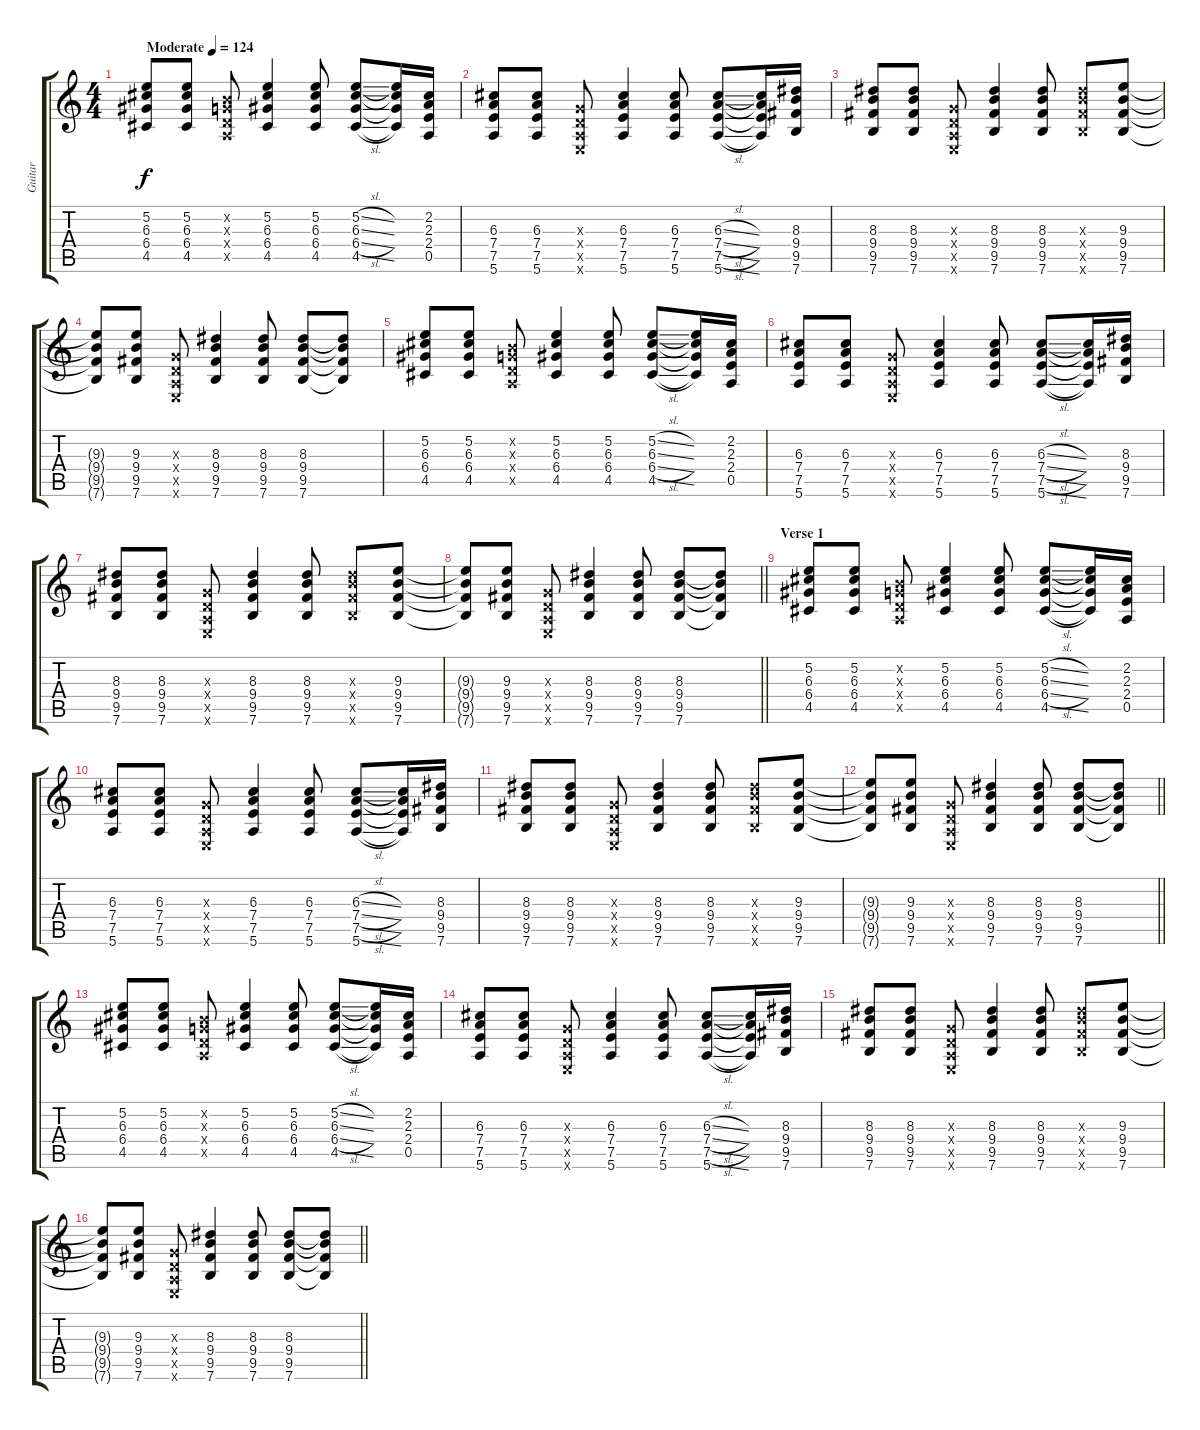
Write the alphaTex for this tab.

\track ("Guitar" "Guitar") {instrument electricguitarclean}
\staff {score tabs}
\tuning (E4 B3 G3 D3 A2 E2) {hide}
\ts (4 4)
\tempo (124 "Moderate")
\clef g2
\ks c
(5.2 6.3 6.4 4.5).8{dy f instrument electricguitarclean} (5.2 6.3 6.4 4.5).8 (0.2{x} 0.3{x} 0.4{x} 0.5{x}).8 (5.2 6.3 6.4 4.5).4 (5.2 6.3 6.4 4.5).8 (5.2{sl} 6.3{sl} 6.4{sl} 4.5{sl}).8 (5.2{t} 6.3{t} 6.4{t} 4.5{t}).16 (2.2 2.3 2.4 0.5).16 |
(6.3 7.4 7.5 5.6).8 (6.3 7.4 7.5 5.6).8 (0.3{x} 0.4{x} 0.5{x} 0.6{x}).8 (6.3 7.4 7.5 5.6).4 (6.3 7.4 7.5 5.6).8 (6.3{sl} 7.4{sl} 7.5{sl} 5.6{sl}).8 (6.3{t} 7.4{t} 7.5{t} 5.6{t}).16 (8.3 9.4 9.5 7.6).16 |
(8.3 9.4 9.5 7.6).8 (8.3 9.4 9.5 7.6).8 (0.3{x} 0.4{x} 0.5{x} 0.6{x}).8 (8.3 9.4 9.5 7.6).4 (8.3 9.4 9.5 7.6).8 (8.3{x} 9.4{x} 9.5{x} 7.6{x}).8 (9.3 9.4 9.5 7.6).8 |
(9.3{t} 9.4{t} 9.5{t} 7.6{t}).8 (9.3 9.4 9.5 7.6).8 (0.3{x} 0.4{x} 0.5{x} 0.6{x}).8 (8.3 9.4 9.5 7.6).4 (8.3 9.4 9.5 7.6).8 (8.3 9.4 9.5 7.6).8 (8.3{t} 9.4{t} 9.5{t} 7.6{t}).8 |
(5.2 6.3 6.4 4.5).8 (5.2 6.3 6.4 4.5).8 (0.2{x} 0.3{x} 0.4{x} 0.5{x}).8 (5.2 6.3 6.4 4.5).4 (5.2 6.3 6.4 4.5).8 (5.2{sl} 6.3{sl} 6.4{sl} 4.5{sl}).8 (5.2{t} 6.3{t} 6.4{t} 4.5{t}).16 (2.2 2.3 2.4 0.5).16 |
(6.3 7.4 7.5 5.6).8 (6.3 7.4 7.5 5.6).8 (0.3{x} 0.4{x} 0.5{x} 0.6{x}).8 (6.3 7.4 7.5 5.6).4 (6.3 7.4 7.5 5.6).8 (6.3{sl} 7.4{sl} 7.5{sl} 5.6{sl}).8 (6.3{t} 7.4{t} 7.5{t} 5.6{t}).16 (8.3 9.4 9.5 7.6).16 |
(8.3 9.4 9.5 7.6).8 (8.3 9.4 9.5 7.6).8 (0.3{x} 0.4{x} 0.5{x} 0.6{x}).8 (8.3 9.4 9.5 7.6).4 (8.3 9.4 9.5 7.6).8 (8.3{x} 9.4{x} 9.5{x} 7.6{x}).8 (9.3 9.4 9.5 7.6).8 |
\barLineRight lightlight
(9.3{t} 9.4{t} 9.5{t} 7.6{t}).8 (9.3 9.4 9.5 7.6).8 (0.3{x} 0.4{x} 0.5{x} 0.6{x}).8 (8.3 9.4 9.5 7.6).4 (8.3 9.4 9.5 7.6).8 (8.3 9.4 9.5 7.6).8 (8.3{t} 9.4{t} 9.5{t} 7.6{t}).8 |
\section ("" "Verse 1")
(5.2 6.3 6.4 4.5).8 (5.2 6.3 6.4 4.5).8 (0.2{x} 0.3{x} 0.4{x} 0.5{x}).8 (5.2 6.3 6.4 4.5).4 (5.2 6.3 6.4 4.5).8 (5.2{sl} 6.3{sl} 6.4{sl} 4.5{sl}).8 (5.2{t} 6.3{t} 6.4{t} 4.5{t}).16 (2.2 2.3 2.4 0.5).16 |
(6.3 7.4 7.5 5.6).8 (6.3 7.4 7.5 5.6).8 (0.3{x} 0.4{x} 0.5{x} 0.6{x}).8 (6.3 7.4 7.5 5.6).4 (6.3 7.4 7.5 5.6).8 (6.3{sl} 7.4{sl} 7.5{sl} 5.6{sl}).8 (6.3{t} 7.4{t} 7.5{t} 5.6{t}).16 (8.3 9.4 9.5 7.6).16 |
(8.3 9.4 9.5 7.6).8 (8.3 9.4 9.5 7.6).8 (0.3{x} 0.4{x} 0.5{x} 0.6{x}).8 (8.3 9.4 9.5 7.6).4 (8.3 9.4 9.5 7.6).8 (8.3{x} 9.4{x} 9.5{x} 7.6{x}).8 (9.3 9.4 9.5 7.6).8 |
\barLineRight lightlight
(9.3{t} 9.4{t} 9.5{t} 7.6{t}).8 (9.3 9.4 9.5 7.6).8 (0.3{x} 0.4{x} 0.5{x} 0.6{x}).8 (8.3 9.4 9.5 7.6).4 (8.3 9.4 9.5 7.6).8 (8.3 9.4 9.5 7.6).8 (8.3{t} 9.4{t} 9.5{t} 7.6{t}).8 |
(5.2 6.3 6.4 4.5).8 (5.2 6.3 6.4 4.5).8 (0.2{x} 0.3{x} 0.4{x} 0.5{x}).8 (5.2 6.3 6.4 4.5).4 (5.2 6.3 6.4 4.5).8 (5.2{sl} 6.3{sl} 6.4{sl} 4.5{sl}).8 (5.2{t} 6.3{t} 6.4{t} 4.5{t}).16 (2.2 2.3 2.4 0.5).16 |
(6.3 7.4 7.5 5.6).8 (6.3 7.4 7.5 5.6).8 (0.3{x} 0.4{x} 0.5{x} 0.6{x}).8 (6.3 7.4 7.5 5.6).4 (6.3 7.4 7.5 5.6).8 (6.3{sl} 7.4{sl} 7.5{sl} 5.6{sl}).8 (6.3{t} 7.4{t} 7.5{t} 5.6{t}).16 (8.3 9.4 9.5 7.6).16 |
(8.3 9.4 9.5 7.6).8 (8.3 9.4 9.5 7.6).8 (0.3{x} 0.4{x} 0.5{x} 0.6{x}).8 (8.3 9.4 9.5 7.6).4 (8.3 9.4 9.5 7.6).8 (8.3{x} 9.4{x} 9.5{x} 7.6{x}).8 (9.3 9.4 9.5 7.6).8 |
\barLineRight lightlight
(9.3{t} 9.4{t} 9.5{t} 7.6{t}).8 (9.3 9.4 9.5 7.6).8 (0.3{x} 0.4{x} 0.5{x} 0.6{x}).8 (8.3 9.4 9.5 7.6).4 (8.3 9.4 9.5 7.6).8 (8.3 9.4 9.5 7.6).8 (8.3{t} 9.4{t} 9.5{t} 7.6{t}).8
